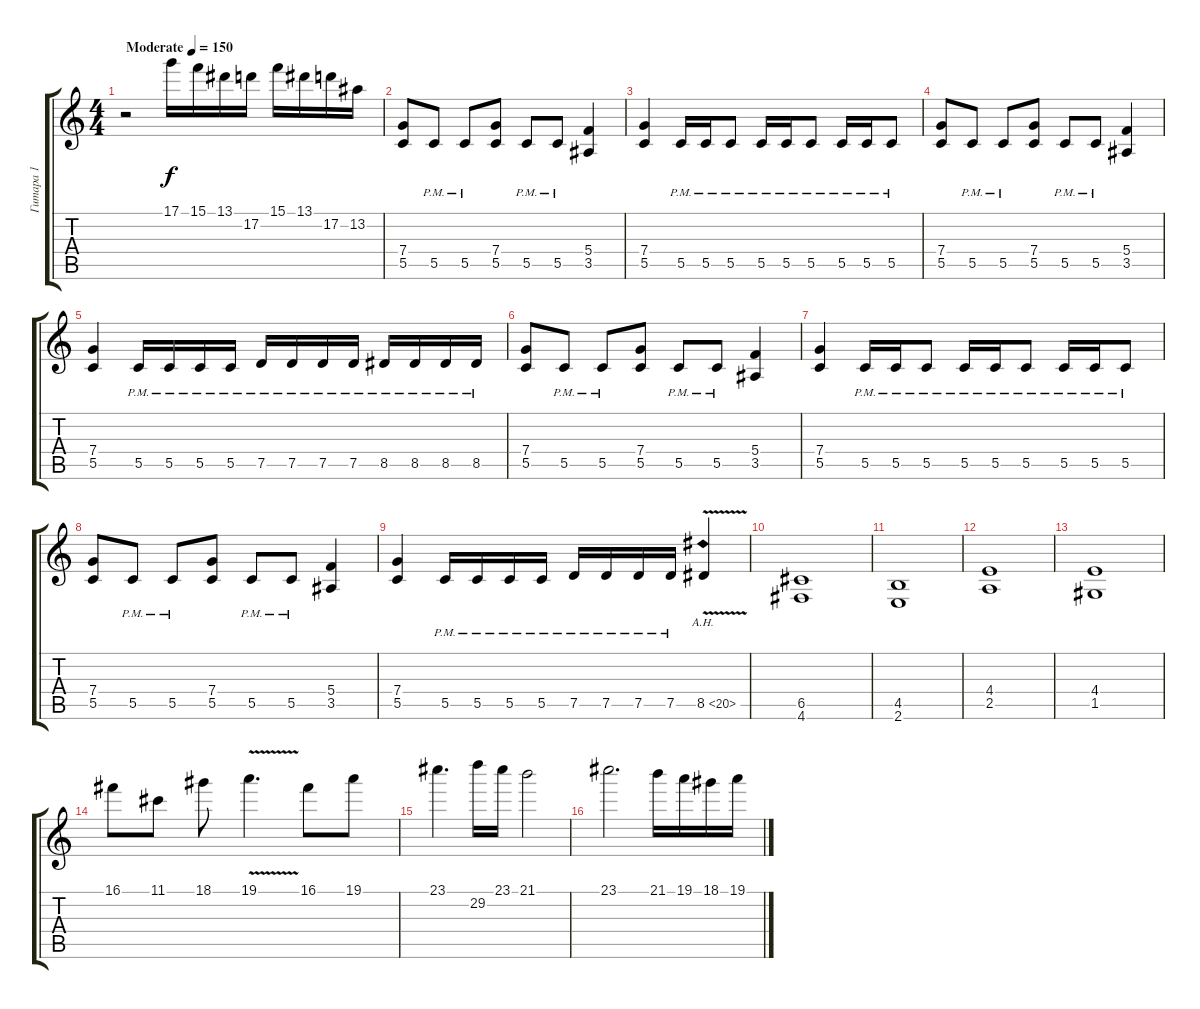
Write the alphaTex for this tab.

\track ("Гитара 1" "Гитара 1") {instrument overdrivenguitar}
\staff {score tabs}
\tuning (D4 A3 F3 C3 G2 D2) {hide}
\ts (4 4)
\tempo (150 "Moderate")
\clef g2
\ks c
r.2{dy f instrument overdrivenguitar} 17.1.16 15.1.16 13.1.16 17.2.16 15.1.16 13.1.16 17.2.16 13.2.16 |
(7.4 5.5).8 5.5{pm}.8 5.5{pm}.8 (7.4 5.5).8 5.5{pm}.8 5.5{pm}.8 (5.4 3.5).4 |
(7.4 5.5).4 5.5{pm}.16 5.5{pm}.16 5.5{pm}.8 5.5{pm}.16 5.5{pm}.16 5.5{pm}.8 5.5{pm}.16 5.5{pm}.16 5.5{pm}.8 |
(7.4 5.5).8 5.5{pm}.8 5.5{pm}.8 (7.4 5.5).8 5.5{pm}.8 5.5{pm}.8 (5.4 3.5).4 |
(7.4 5.5).4 5.5{pm}.16 5.5{pm}.16 5.5{pm}.16 5.5{pm}.16 7.5{pm}.16 7.5{pm}.16 7.5{pm}.16 7.5{pm}.16 8.5{pm}.16 8.5{pm}.16 8.5{pm}.16 8.5{pm}.16 |
(7.4 5.5).8 5.5{pm}.8 5.5{pm}.8 (7.4 5.5).8 5.5{pm}.8 5.5{pm}.8 (5.4 3.5).4 |
(7.4 5.5).4 5.5{pm}.16 5.5{pm}.16 5.5{pm}.8 5.5{pm}.16 5.5{pm}.16 5.5{pm}.8 5.5{pm}.16 5.5{pm}.16 5.5{pm}.8 |
(7.4 5.5).8 5.5{pm}.8 5.5{pm}.8 (7.4 5.5).8 5.5{pm}.8 5.5{pm}.8 (5.4 3.5).4 |
(7.4 5.5).4 5.5{pm}.16 5.5{pm}.16 5.5{pm}.16 5.5{pm}.16 7.5{pm}.16 7.5{pm}.16 7.5{pm}.16 7.5{pm}.16 8.5{ah 12 v}.4 |
(6.5 4.6).1 |
(4.5 2.6).1 |
(4.4 2.5).1 |
(4.4 1.5).1 |
16.1.8 11.1.8 18.1.8 19.1{v}.4{d} 16.1.8 19.1.8 |
23.1.4{d} 29.2.16 23.1.16 21.1.2 |
23.1.2{d} 21.1.16 19.1.16 18.1.16 19.1.16
